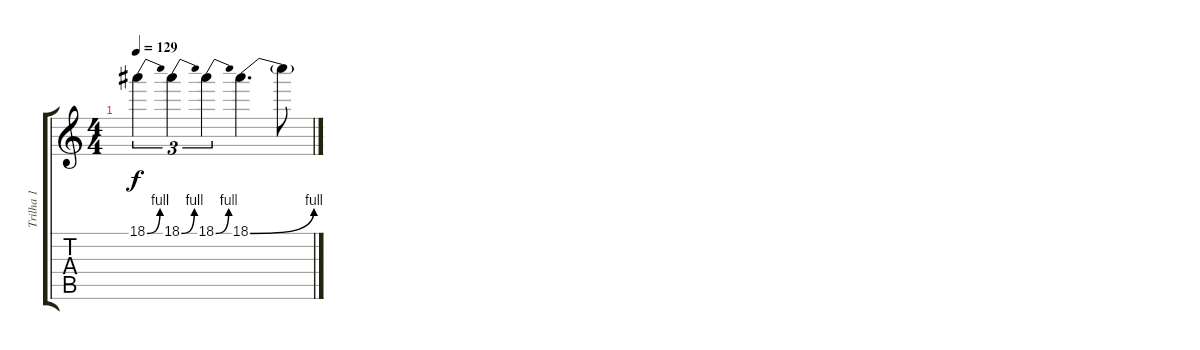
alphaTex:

\track ("Trilha 1" "Trilha 1") {instrument distortionguitar}
\staff {score tabs}
\tuning (E4 B3 G3 D3 A2 E2) {hide}
\ts (4 4)
\tempo 129
\clef g2
\ks c
18.1{be (bend 0 0 60 4)}.4{tu (3 2) dy f} 18.1{be (bend 0 0 60 4)}.4{tu (3 2)} 18.1{be (bend 0 0 60 4)}.4{tu (3 2)} 18.1{be (bend 0 0 60 4)}.4{d} 18.1{t}.8
